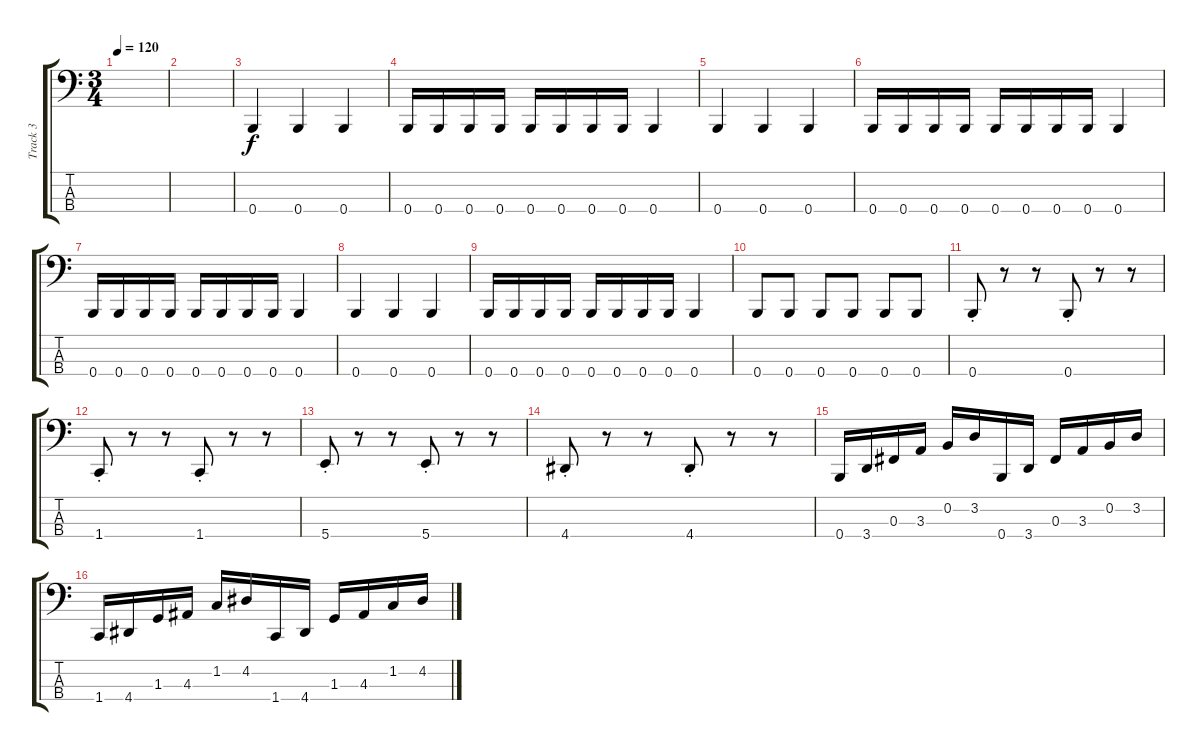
\track ("Track 3" "Track 3") {instrument electricbasspick}
\staff {score tabs}
\tuning (E2 B1 Gb1 B0) {hide}
\ts (3 4)
\tempo 120
\clef f4
\ks c
|
|
0.4.4 0.4.4 0.4.4 |
0.4.16 0.4.16 0.4.16 0.4.16 0.4.16 0.4.16 0.4.16 0.4.16 0.4.4 |
0.4.4 0.4.4 0.4.4 |
0.4.16 0.4.16 0.4.16 0.4.16 0.4.16 0.4.16 0.4.16 0.4.16 0.4.4 |
0.4.16 0.4.16 0.4.16 0.4.16 0.4.16 0.4.16 0.4.16 0.4.16 0.4.4 |
0.4.4 0.4.4 0.4.4 |
0.4.16 0.4.16 0.4.16 0.4.16 0.4.16 0.4.16 0.4.16 0.4.16 0.4.4 |
0.4.8 0.4.8 0.4.8 0.4.8 0.4.8 0.4.8 |
0.4{st}.8 r.8 r.8 0.4{st}.8 r.8 r.8 |
1.4{st}.8 r.8 r.8 1.4{st}.8 r.8 r.8 |
5.4{st}.8 r.8 r.8 5.4{st}.8 r.8 r.8 |
4.4{st}.8 r.8 r.8 4.4{st}.8 r.8 r.8 |
0.4.16 3.4.16 0.3.16 3.3.16 0.2.16 3.2.16 0.4.16 3.4.16 0.3.16 3.3.16 0.2.16 3.2.16 |
1.4.16 4.4.16 1.3.16 4.3.16 1.2.16 4.2.16 1.4.16 4.4.16 1.3.16 4.3.16 1.2.16 4.2.16
